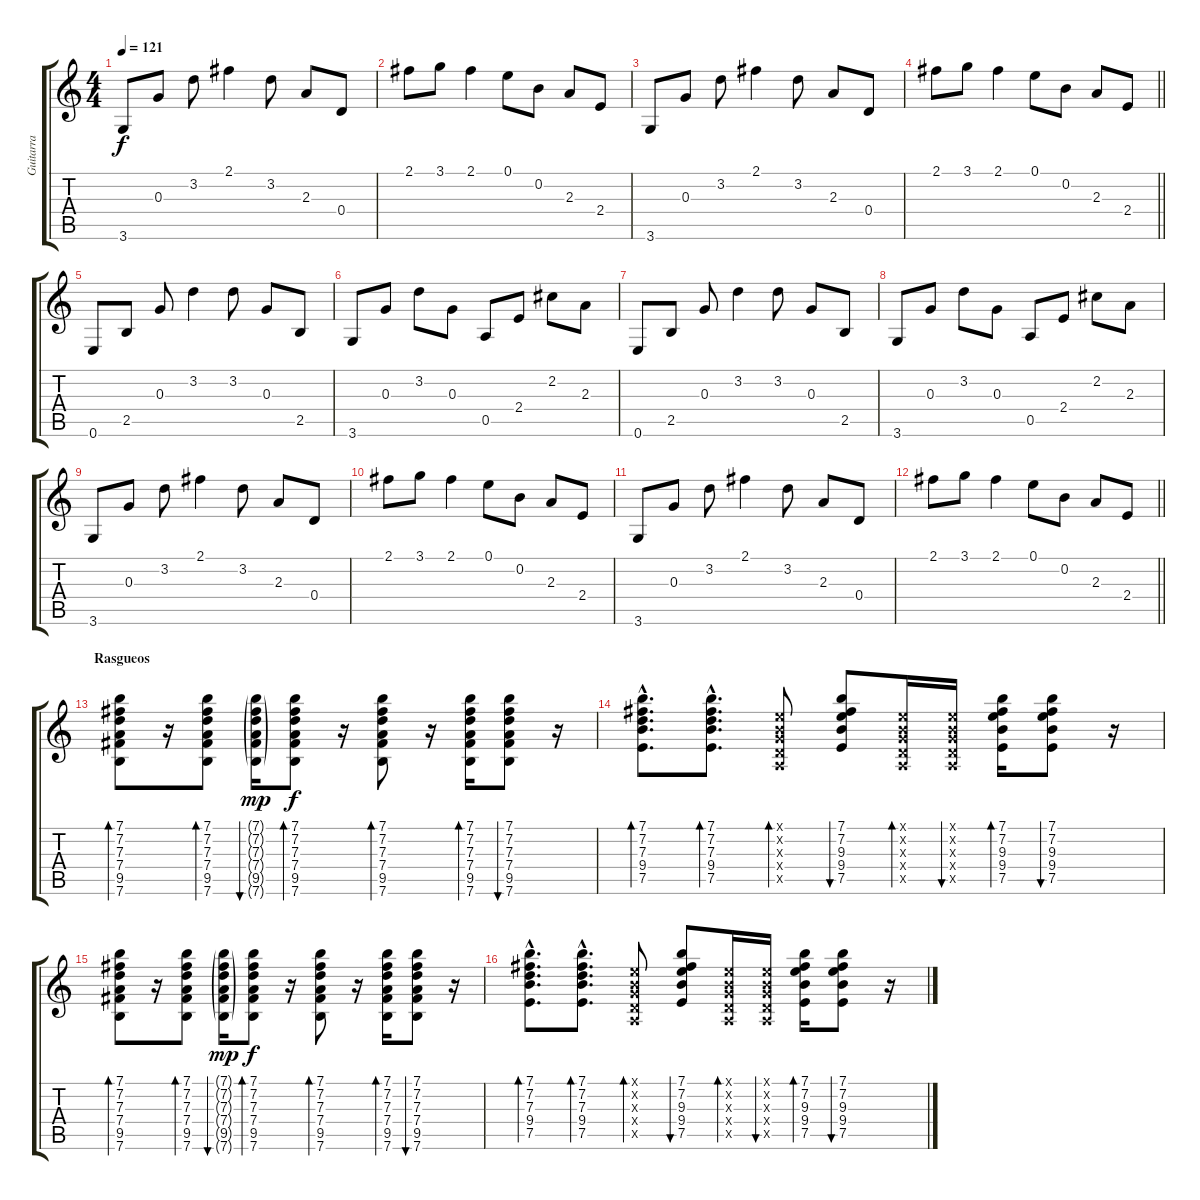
\track ("Guitarra" "Guitarra") {instrument electricguitarclean}
\staff {score tabs}
\tuning (E4 B3 G3 D3 A2 E2) {hide}
\ts (4 4)
\tempo 121
\clef g2
\ks c
3.6.8{dy f} 0.3.8 3.2.8 2.1.4 3.2.8 2.3.8 0.4.8 |
2.1.8 3.1.8 2.1.4 0.1.8 0.2.8 2.3.8 2.4.8 |
3.6.8 0.3.8 3.2.8 2.1.4 3.2.8 2.3.8 0.4.8 |
\barLineRight lightlight
2.1.8 3.1.8 2.1.4 0.1.8 0.2.8 2.3.8 2.4.8 |
0.6.8 2.5.8 0.3.8 3.2.4 3.2.8 0.3.8 2.5.8 |
3.6.8 0.3.8 3.2.8 0.3.8 0.5.8 2.4.8 2.2.8 2.3.8 |
0.6.8 2.5.8 0.3.8 3.2.4 3.2.8 0.3.8 2.5.8 |
3.6.8 0.3.8 3.2.8 0.3.8 0.5.8 2.4.8 2.2.8 2.3.8 |
3.6.8 0.3.8 3.2.8 2.1.4 3.2.8 2.3.8 0.4.8 |
2.1.8 3.1.8 2.1.4 0.1.8 0.2.8 2.3.8 2.4.8 |
3.6.8 0.3.8 3.2.8 2.1.4 3.2.8 2.3.8 0.4.8 |
\barLineRight lightlight
2.1.8 3.1.8 2.1.4 0.1.8 0.2.8 2.3.8 2.4.8 |
\section ("" "Rasgueos")
(7.1 7.2 7.3 7.4 9.5 7.6).8{bd 30 volume 15} r.16 (7.1 7.2 7.3 7.4 9.5 7.6).8{bd 30} (7.1{g} 7.2{g} 7.3{g} 7.4{g} 9.5{g} 7.6{g}).16{bu 30 dy mp} (7.1 7.2 7.3 7.4 9.5 7.6).8{bd 30 dy f} r.16 (7.1 7.2 7.3 7.4 9.5 7.6).8{bd 30} r.16 (7.1 7.2 7.3 7.4 9.5 7.6).16{bd 30} (7.1 7.2 7.3 7.4 9.5 7.6).8{bu 30} r.16 |
(7.1{hac} 7.2{hac} 7.3{hac} 9.4{hac} 7.5{hac}).8{d bd 30} (7.1{hac} 7.2{hac} 7.3{hac} 9.4{hac} 7.5{hac}).8{d bd 30} (0.1{x} 0.2{x} 0.3{x} 0.4{x} 0.5{x}).8{bd 30} (7.1 7.2 9.3 9.4 7.5).8{bu 30} (0.1{x} 0.2{x} 0.3{x} 0.4{x} 0.5{x}).16{bd 30} (0.1{x} 0.2{x} 0.3{x} 0.4{x} 0.5{x}).16{bu 30} (7.1 7.2 9.3 9.4 7.5).16{bd 30} (7.1 7.2 9.3 9.4 7.5).8{bu 30} r.16 |
(7.1 7.2 7.3 7.4 9.5 7.6).8{bd 30} r.16 (7.1 7.2 7.3 7.4 9.5 7.6).8{bd 30} (7.1{g} 7.2{g} 7.3{g} 7.4{g} 9.5{g} 7.6{g}).16{bu 30 dy mp} (7.1 7.2 7.3 7.4 9.5 7.6).8{bd 30 dy f} r.16 (7.1 7.2 7.3 7.4 9.5 7.6).8{bd 30} r.16 (7.1 7.2 7.3 7.4 9.5 7.6).16{bd 30} (7.1 7.2 7.3 7.4 9.5 7.6).8{bu 30} r.16 |
(7.1{hac} 7.2{hac} 7.3{hac} 9.4{hac} 7.5{hac}).8{d bd 30} (7.1{hac} 7.2{hac} 7.3{hac} 9.4{hac} 7.5{hac}).8{d bd 30} (0.1{x} 0.2{x} 0.3{x} 0.4{x} 0.5{x}).8{bd 30} (7.1 7.2 9.3 9.4 7.5).8{bu 30} (0.1{x} 0.2{x} 0.3{x} 0.4{x} 0.5{x}).16{bd 30} (0.1{x} 0.2{x} 0.3{x} 0.4{x} 0.5{x}).16{bu 30} (7.1 7.2 9.3 9.4 7.5).16{bd 30} (7.1 7.2 9.3 9.4 7.5).8{bu 30} r.16
